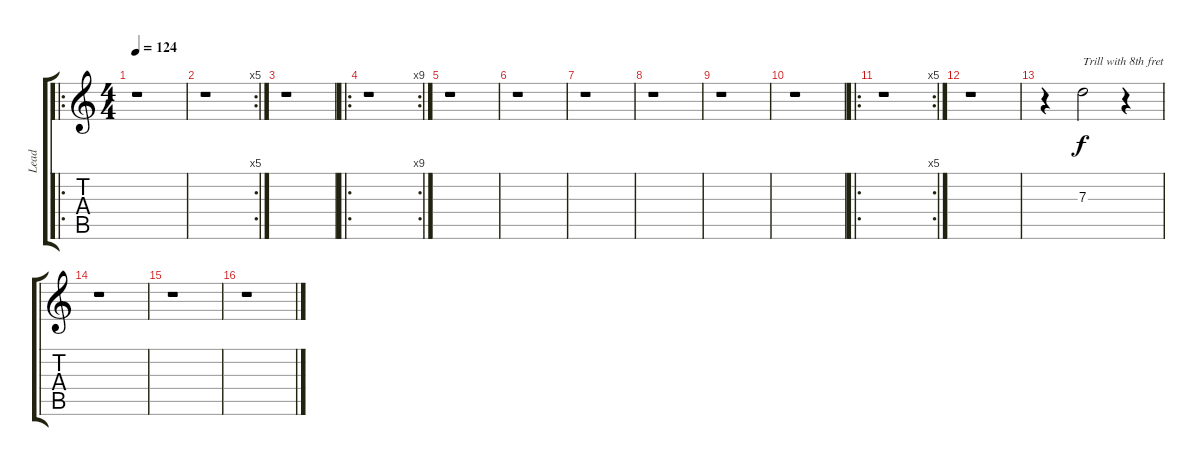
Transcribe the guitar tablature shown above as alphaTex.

\track ("Lead" "Lead") {instrument distortionguitar}
\staff {score tabs}
\tuning (E4 B3 G3 D3 A2 E2) {hide}
\ro
\ts (4 4)
\tempo 124
\clef g2
\ks c
r.1{dy f instrument distortionguitar} |
\rc 5
r.1 |
r.1 |
\ro
\rc 9
r.1 |
r.1 |
r.1 |
r.1 |
r.1 |
r.1 |
r.1 |
\ro
\rc 5
r.1 |
r.1 |
r.4 7.3.2{txt "Trill with 8th fret"} r.4 |
r.1 |
r.1 |
r.1
